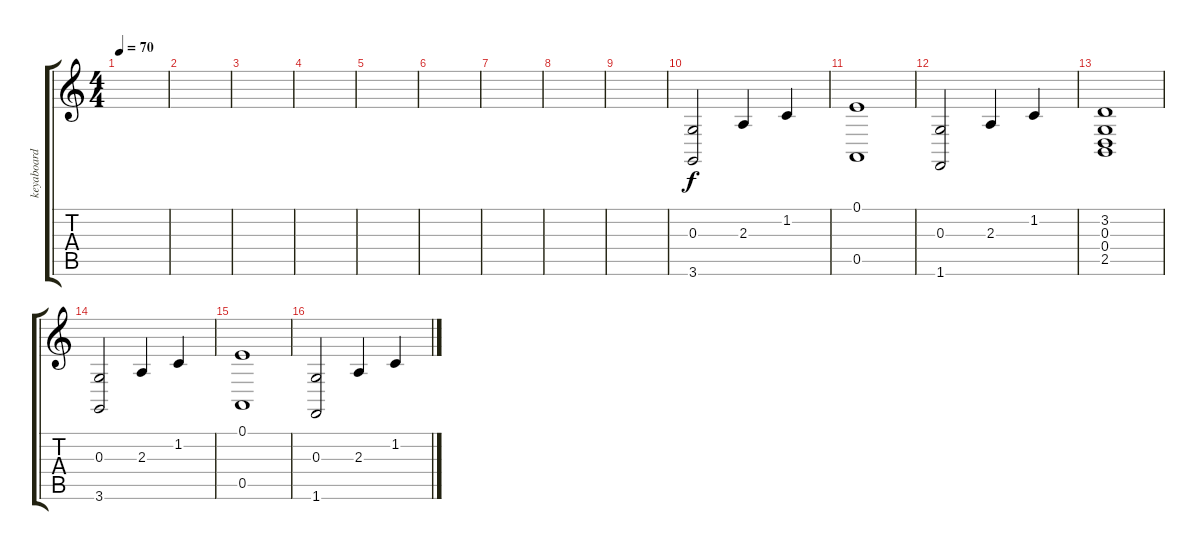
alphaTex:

\track ("keyaboard 1" "keyaboard ") {instrument churchorgan}
\staff {score tabs}
\tuning (E4 B3 G3 D3 A2 E2) {hide}
\ts (4 4)
\tempo 70
\clef g2
\ks c
|
|
|
|
|
|
|
|
|
(0.3 3.6).2 2.3.4 1.2.4 |
(0.1 0.5).1 |
(0.3 1.6).2 2.3.4 1.2.4 |
(3.2 0.3 0.4 2.5).1 |
(0.3 3.6).2 2.3.4 1.2.4 |
(0.1 0.5).1 |
(0.3 1.6).2 2.3.4 1.2.4
